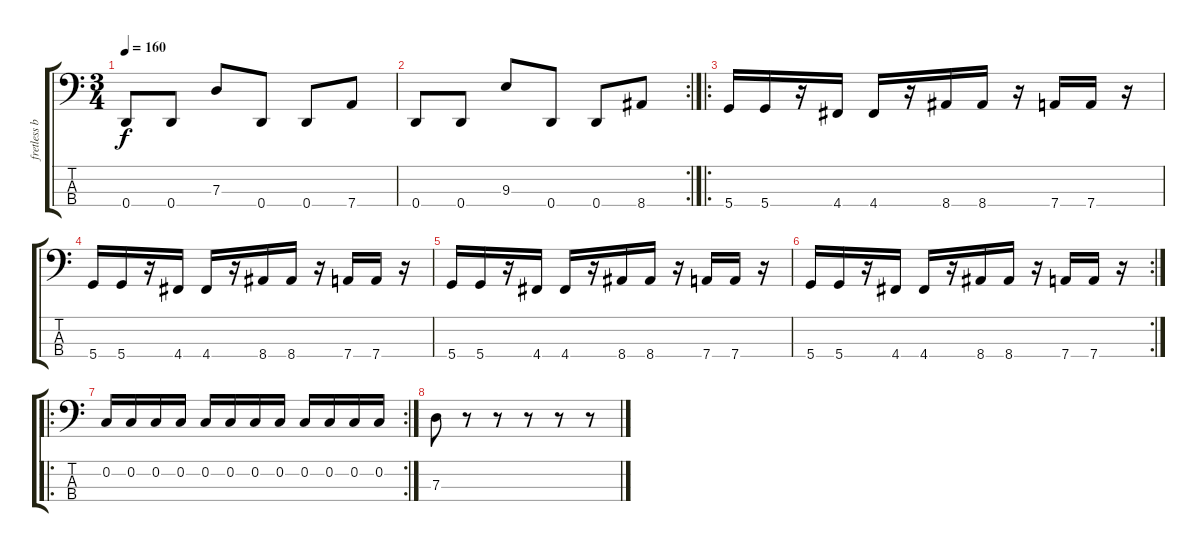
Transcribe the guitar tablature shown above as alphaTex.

\track ("fretless bass" "fretless b") {instrument electricbassfinger}
\staff {score tabs}
\tuning (F2 C2 G1 D1) {hide}
\ts (3 4)
\tempo 160
\clef f4
\ks c
0.4.8{dy f} 0.4.8 7.3.8 0.4.8 0.4.8 7.4.8 |
\rc 2
0.4.8 0.4.8 9.3.8 0.4.8 0.4.8 8.4.8 |
\ro
5.4.16 5.4.16 r.16 4.4.16 4.4.16 r.16 8.4.16 8.4.16 r.16 7.4.16 7.4.16 r.16 |
5.4.16 5.4.16 r.16 4.4.16 4.4.16 r.16 8.4.16 8.4.16 r.16 7.4.16 7.4.16 r.16 |
5.4.16 5.4.16 r.16 4.4.16 4.4.16 r.16 8.4.16 8.4.16 r.16 7.4.16 7.4.16 r.16 |
\rc 2
5.4.16 5.4.16 r.16 4.4.16 4.4.16 r.16 8.4.16 8.4.16 r.16 7.4.16 7.4.16 r.16 |
\ro
\rc 2
0.2.16 0.2.16 0.2.16 0.2.16 0.2.16 0.2.16 0.2.16 0.2.16 0.2.16 0.2.16 0.2.16 0.2.16 |
7.3.8 r.8 r.8 r.8 r.8 r.8
